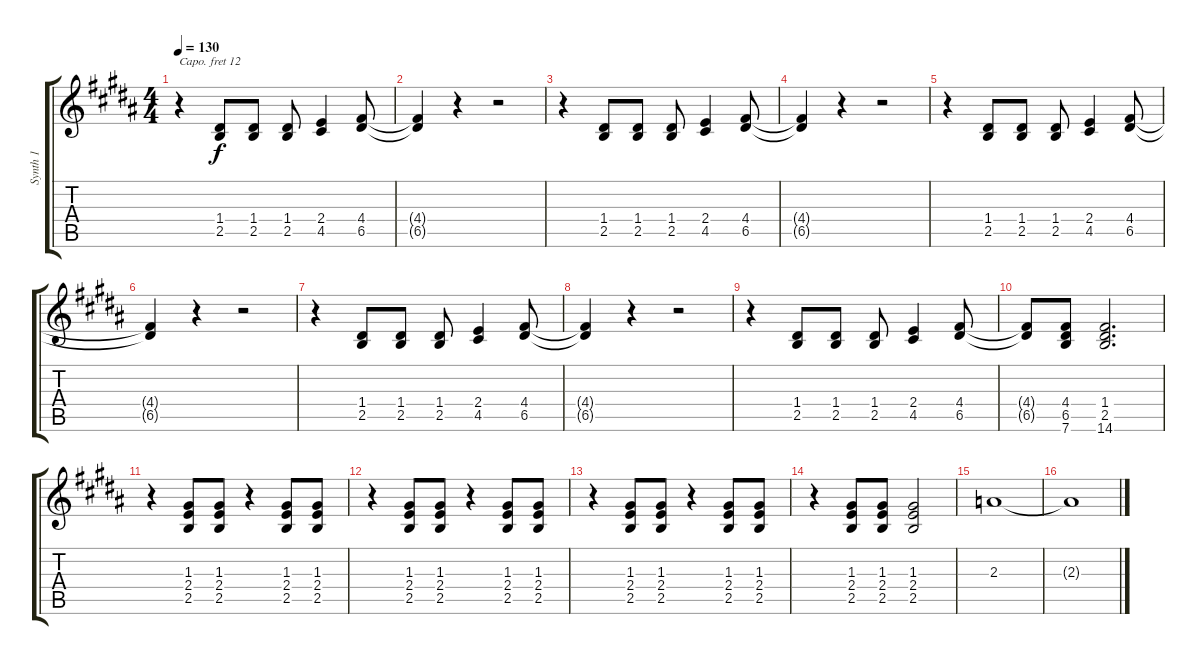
\track ("Synth 1" "Synth 1") {instrument rockorgan}
\staff {score tabs}
\capo 12
\tuning (E4 B3 G3 D3 A2 E2) {hide}
\ts (4 4)
\tempo 130
\clef g2
\ks b
r.4{dy f} (1.4 2.5).8 (1.4 2.5).8 (1.4 2.5).8 (2.4 4.5).4 (4.4 6.5).8 |
(4.4{t} 6.5{t}).4 r.4 r.2 |
r.4 (1.4 2.5).8 (1.4 2.5).8 (1.4 2.5).8 (2.4 4.5).4 (4.4 6.5).8 |
(4.4{t} 6.5{t}).4 r.4 r.2 |
r.4 (1.4 2.5).8 (1.4 2.5).8 (1.4 2.5).8 (2.4 4.5).4 (4.4 6.5).8 |
(4.4{t} 6.5{t}).4 r.4 r.2 |
r.4 (1.4 2.5).8 (1.4 2.5).8 (1.4 2.5).8 (2.4 4.5).4 (4.4 6.5).8 |
(4.4{t} 6.5{t}).4 r.4 r.2 |
r.4 (1.4 2.5).8 (1.4 2.5).8 (1.4 2.5).8 (2.4 4.5).4 (4.4 6.5).8 |
(4.4{t} 6.5{t}).8 (4.4 6.5 7.6).8 (1.4 2.5 14.6).2{d} |
r.4 (1.3 2.4 2.5).8 (1.3 2.4 2.5).8 r.4 (1.3 2.4 2.5).8 (1.3 2.4 2.5).8 |
r.4 (1.3 2.4 2.5).8 (1.3 2.4 2.5).8 r.4 (1.3 2.4 2.5).8 (1.3 2.4 2.5).8 |
r.4 (1.3 2.4 2.5).8 (1.3 2.4 2.5).8 r.4 (1.3 2.4 2.5).8 (1.3 2.4 2.5).8 |
r.4 (1.3 2.4 2.5).8 (1.3 2.4 2.5).8 (1.3 2.4 2.5).2 |
2.3.1 |
2.3{t}.1
